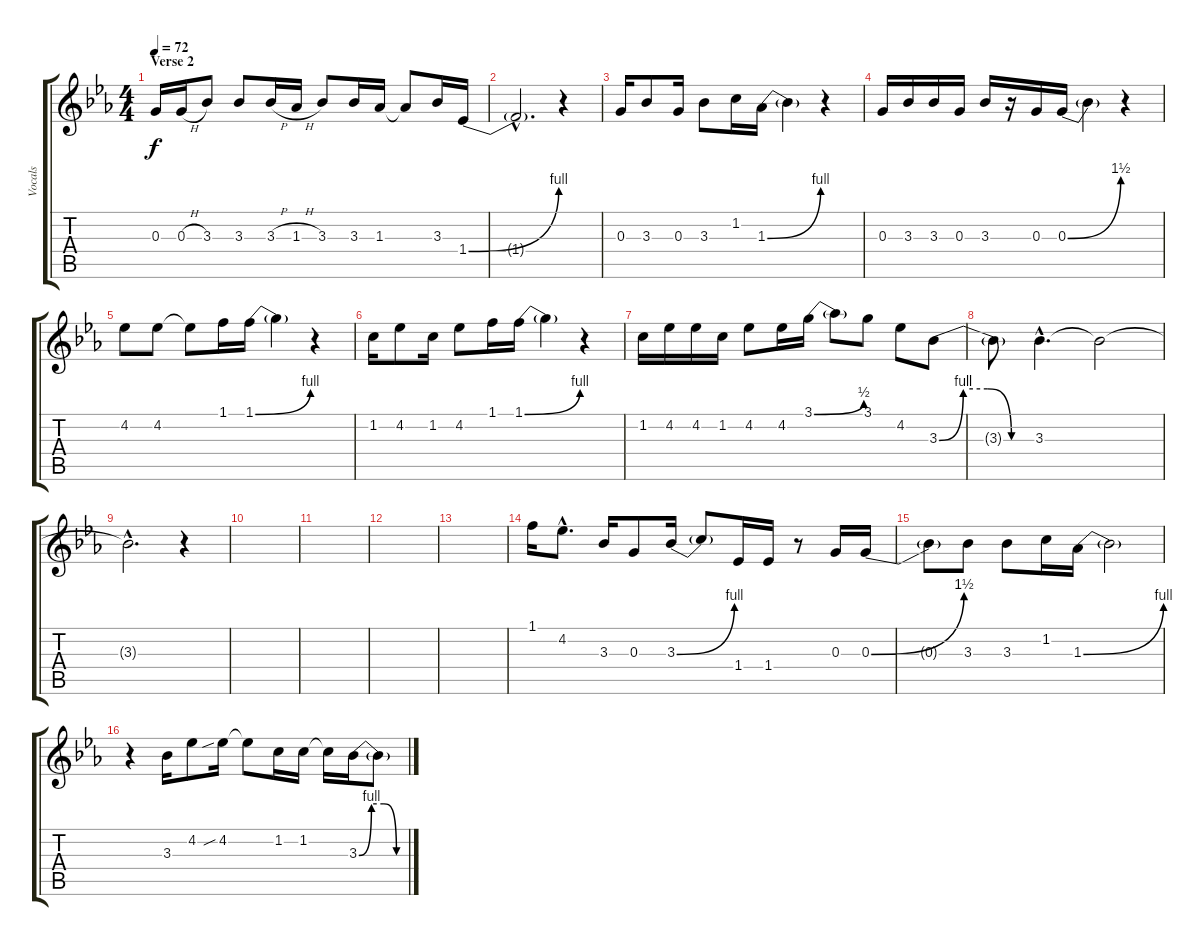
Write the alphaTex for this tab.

\track ("Vocals" "Vocals") {instrument electricguitarjazz}
\staff {score tabs}
\tuning (E4 B3 G3 D3 A2 E2) {hide}
\ts (4 4)
\section ("" "Verse 2")
\tempo 72
\clef g2
\ks eb
0.3.16{dy f} 0.3{h}.16 3.3.8 3.3.8 3.3{h}.16 1.3{h}.16 3.3.8 3.3.16 1.3.16 1.3{t}.8 3.3.16 1.4{be (bend 0 0 60 4)}.16 |
1.4{hac t}.2{d} r.4 |
0.3.16 3.3.8 0.3.16 3.3.8 1.2.16 1.3{be (bend 0 0 60 4)}.16 1.3{t}.4 r.4 |
0.3.16 3.3.16 3.3.16 0.3.16 3.3.16 r.16 0.3.16 0.3{be (bend 0 0 60 6)}.16 0.3{t}.4 r.4 |
4.2.8 4.2.8 4.2{t}.8 1.1.16 1.1{be (bend 0 0 60 4)}.16 1.1{t}.4 r.4 |
1.2.16 4.2.8 1.2.16 4.2.8 1.1.16 1.1{be (bend 0 0 60 4)}.16 1.1{t}.4 r.4 |
1.2.16 4.2.16 4.2.16 1.2.16 4.2.8 4.2.16 3.1{be (bend 0 0 60 2)}.16 3.1{t}.8 3.1.8 4.2.8 3.3{be (custom 0 0 15 4 30 4 45 0 60 0)}.8 |
3.3{t}.8 3.3{hac}.4{d} 3.3{t}.2 |
3.3{hac t}.2{d} r.4 |
|
|
|
|
1.1.16 4.2{hac}.8{d} 3.3.16 0.3.8 3.3{be (bend 0 0 60 4)}.16 3.3{t}.8 1.4.16 1.4.16 r.8 0.3.16 0.3{be (bend 0 0 60 6)}.16 |
0.3{t}.8 3.3.8 3.3.8 1.2.16 1.3{be (bend 0 0 60 4)}.16 1.3{t}.2 |
r.4 3.3.16 4.2.8 4.2{sib}.16 4.2{t}.8 1.2.16 1.2.16 1.2{t}.16 3.3{be (custom 0 0 15 4 30 4 45 0 60 0)}.16 3.3{t}.8
